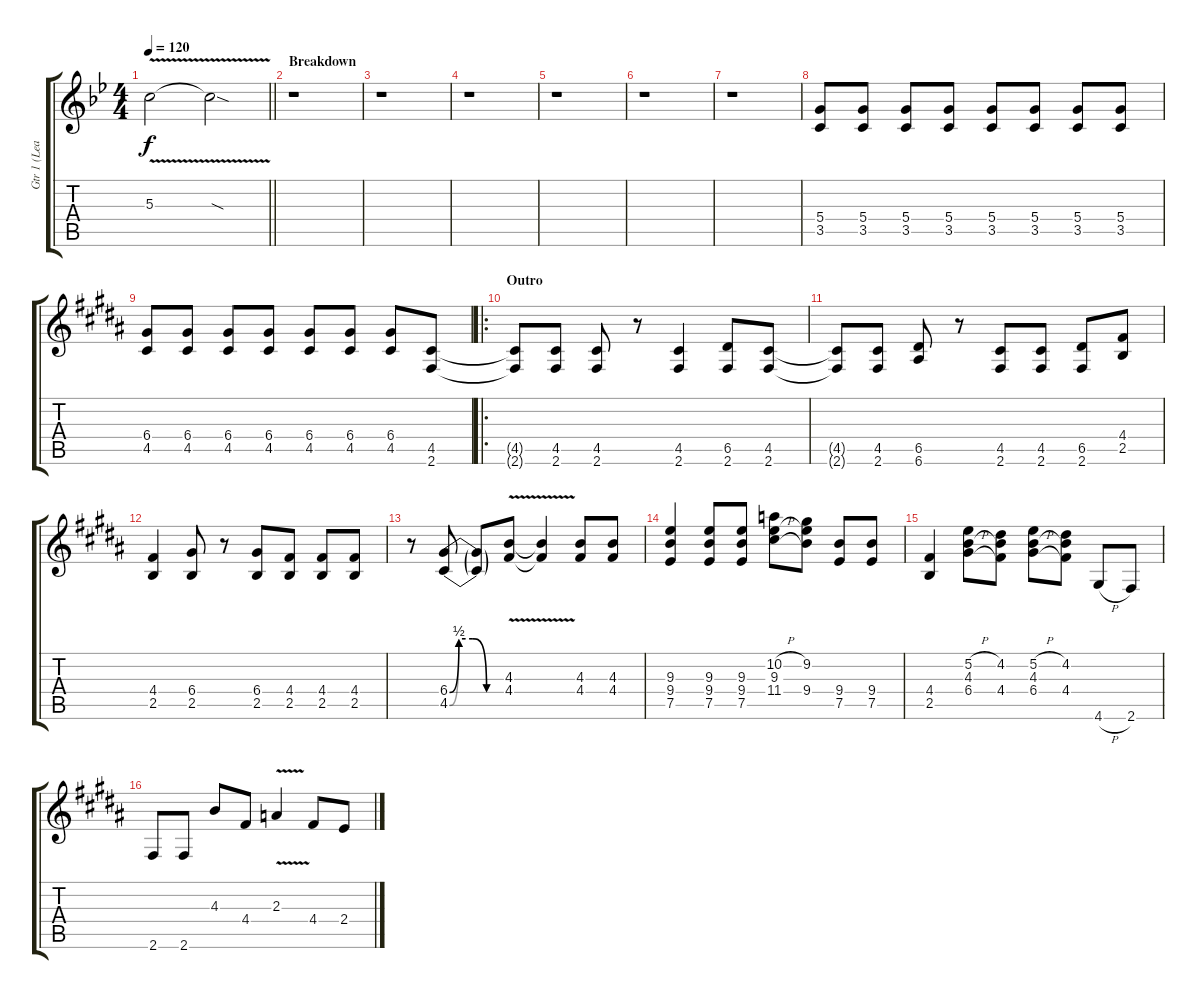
\track ("Gtr 1 (Lead)" "Gtr 1 (Lea") {instrument distortionguitar}
\staff {score tabs}
\tuning (E4 B3 G3 D3 A2 E2) {hide}
\ts (4 4)
\tempo 120
\clef g2
\barLineRight lightlight
\ks bb
5.3{v t}.2{dy f} 5.3{sod t}.2 |
\section ("" "Breakdown")
r.1 |
r.1 |
r.1 |
r.1 |
r.1 |
r.1 |
(5.4 3.5).8 (5.4 3.5).8 (5.4 3.5).8 (5.4 3.5).8 (5.4 3.5).8 (5.4 3.5).8 (5.4 3.5).8 (5.4 3.5).8 |
\ks b
(6.4 4.5).8 (6.4 4.5).8 (6.4 4.5).8 (6.4 4.5).8 (6.4 4.5).8 (6.4 4.5).8 (6.4 4.5).8 (4.5 2.6).8 |
\ro
\section ("" "Outro")
\ks g#minor
(4.5{t} 2.6{t}).8 (4.5 2.6).8 (4.5 2.6).8 r.8 (4.5 2.6).4 (6.5 2.6).8 (4.5 2.6).8 |
(4.5{t} 2.6{t}).8 (4.5 2.6).8 (6.5 6.6).8 r.8 (4.5 2.6).8 (4.5 2.6).8 (6.5 2.6).8 (4.4 2.5).8 |
\ks b
(4.4 2.5).4 (6.4 2.5).8 r.8 (6.4 2.5).8 (4.4 2.5).8 (4.4 2.5).8 (4.4 2.5).8 |
\ks g#minor
r.8 (6.4{be (custom 0 0 10 2 25 2 40 0 60 0)} 4.5{be (custom 0 0 10 2 25 2 40 0 60 0)}).8 (6.4{t} 4.5{t}).8 (4.3{v} 4.4{v}).8 (4.3{v t} 4.4{v t}).4 (4.3 4.4).8 (4.3 4.4).8 |
(9.3 9.4 7.5).4 (9.3 9.4 7.5).8 (9.3 9.4 7.5).8 (10.2{h} 9.3 11.4{h}).8 (9.2 9.3{t} 9.4).8 (9.4 7.5).8 (9.4 7.5).8 |
\ks b
(4.4 2.5).4 (5.2{h} 4.3 6.4{h}).8 (4.2 4.3{t} 4.4).8 (5.2{h} 4.3 6.4{h}).8 (4.2 4.3{t} 4.4).8 4.6{h}.8 2.6.8 |
\ks g#minor
2.6.8 2.6.8 4.3.8 4.4.8 2.3{v}.4 4.4.8 2.4.8
